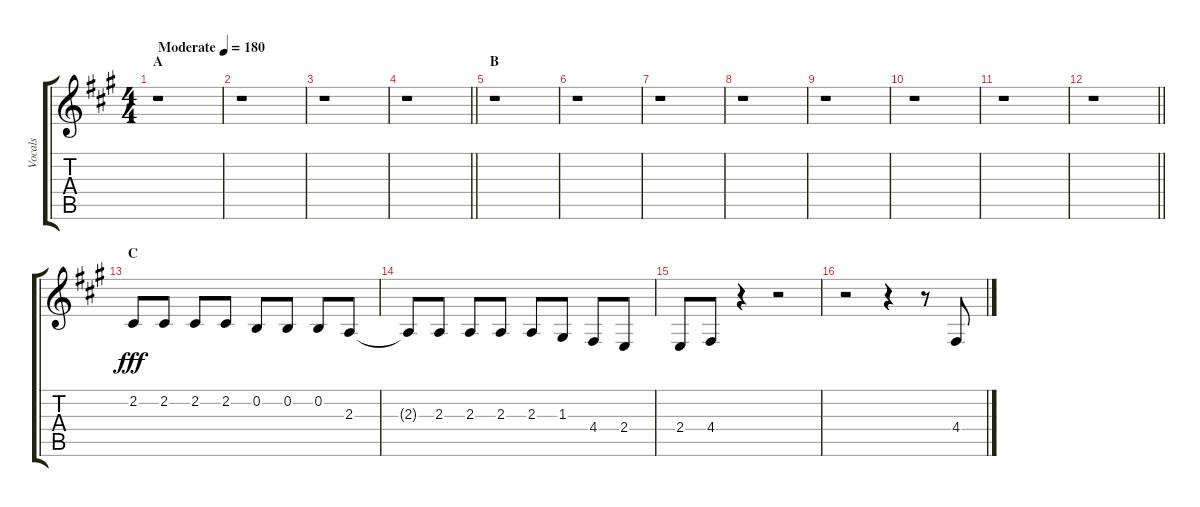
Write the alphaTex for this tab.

\track ("Vocals" "Vocals") {instrument voiceoohs}
\staff {score tabs}
\tuning (E4 B3 G3 D3 A2 E2) {hide}
\ts (4 4)
\section ("" "A")
\tempo (180 "Moderate")
\clef g2
\ks a
r.1{dy fff instrument voiceoohs} |
r.1 |
r.1 |
\barLineRight lightlight
r.1 |
\section ("" "B")
r.1 |
r.1 |
r.1 |
r.1 |
r.1 |
r.1 |
r.1 |
\barLineRight lightlight
r.1 |
\section ("" "C")
2.2.8 2.2.8 2.2.8 2.2.8 0.2.8 0.2.8 0.2.8 2.3.8 |
2.3{t}.8 2.3.8 2.3.8 2.3.8 2.3.8 1.3.8 4.4.8 2.4.8 |
2.4.8 4.4.8 r.4 r.2 |
r.2 r.4 r.8 4.4.8
